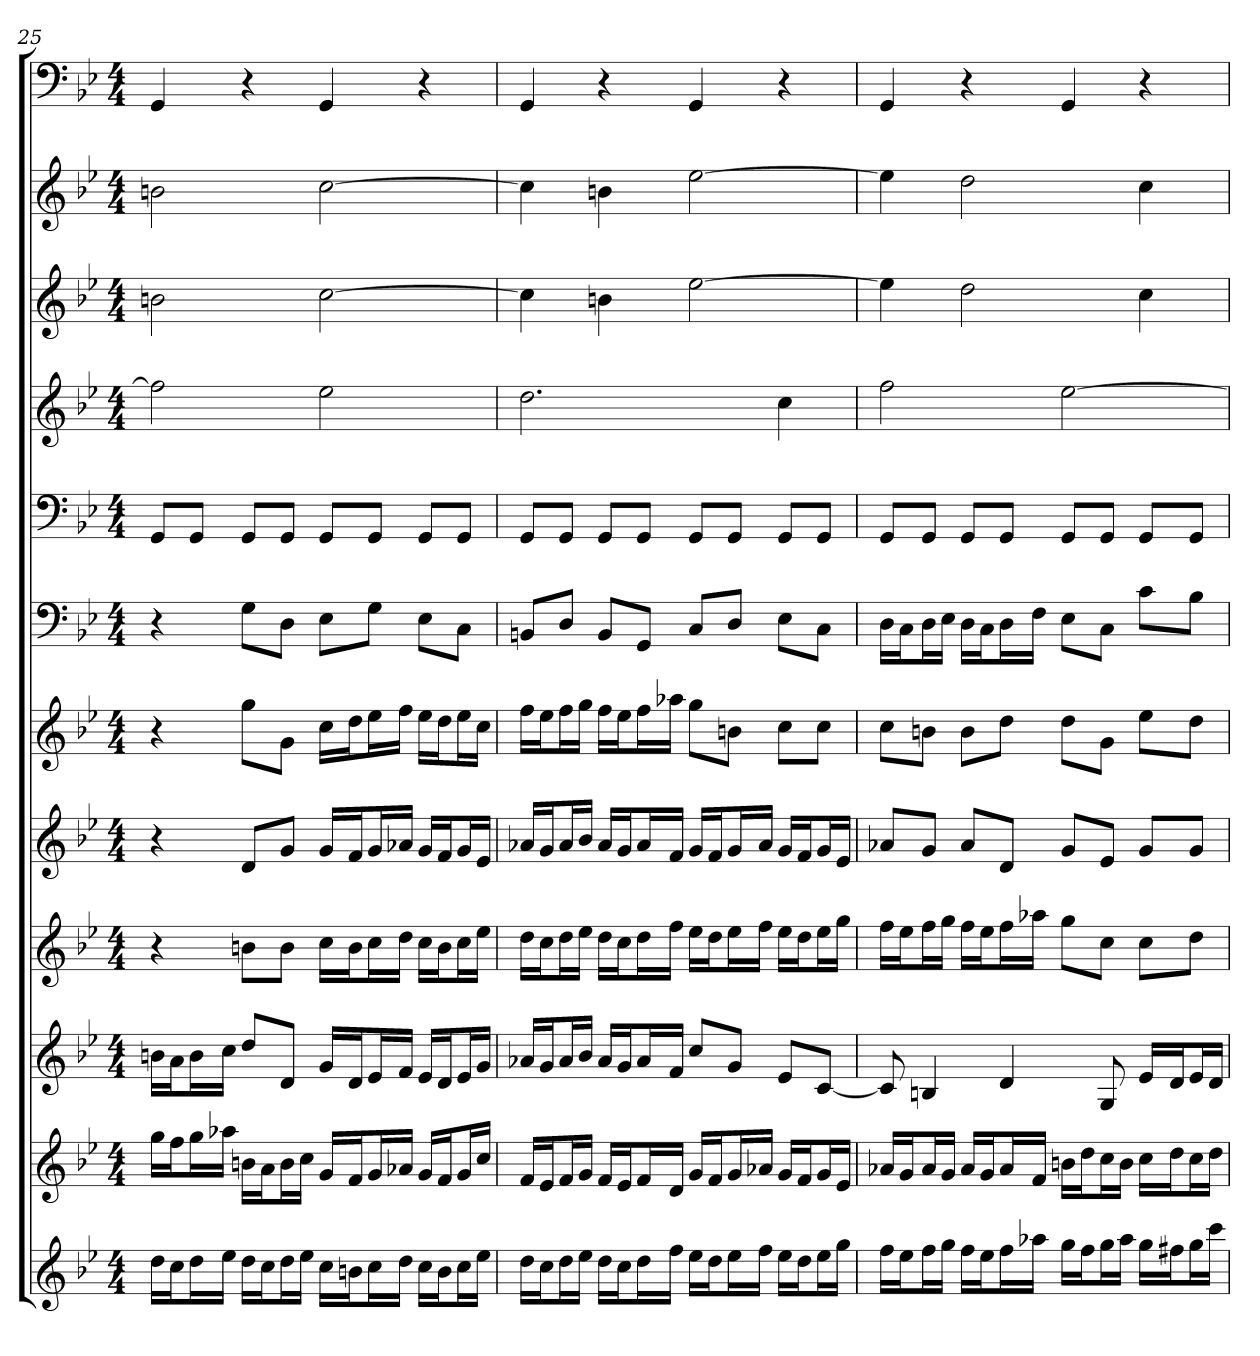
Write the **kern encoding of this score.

**kern	**kern	**kern	**kern	**kern	**kern	**kern	**kern	**kern	**kern	**kern	**kern
*part12	*part11	*part10	*part9	*part8	*part7	*part6	*part5	*part4	*part3	*part2	*part1
*staff12	*staff11	*staff10	*staff9	*staff8	*staff7	*staff6	*staff5	*staff4	*staff3	*staff2	*staff1
*clefG2	*clefG2	*clefG2	*clefG2	*clefG2	*clefG2	*clefF4	*clefF4	*clefG2	*clefG2	*clefG2	*clefF4
*k[b-e-]	*k[b-e-]	*k[b-e-]	*k[b-e-]	*k[b-e-]	*k[b-e-]	*k[b-e-]	*k[b-e-]	*k[b-e-]	*k[b-e-]	*k[b-e-]	*k[b-e-]
*g:	*g:	*g:	*g:	*g:	*g:	*g:	*g:	*g:	*g:	*g:	*g:
*M4/4	*M4/4	*M4/4	*M4/4	*M4/4	*M4/4	*M4/4	*M4/4	*M4/4	*M4/4	*M4/4	*M4/4
=25	=25	=25	=25	=25	=25	=25	=25	=25	=25	=25	=25
16dd\LL	16gg\LL	16bn\LL	4r	4r	4r	4r	8GG/L	2ff]	2bn	2bn	4GG
16cc\J	16ff\J	16a\J	.	.	.	.	.	.	.	.	.
16dd\L	16gg\L	16b\L	.	.	.	.	8GG/J	.	.	.	.
16ee-\JJ	16aa-X\JJ	16cc\JJ	.	.	.	.	.	.	.	.	.
16dd\LL	16bn\LL	8dd/L	8bn\L	8d/L	8gg\L	8G\L	8GG/L	.	.	.	4r
16cc\J	16a\J	.	.	.	.	.	.	.	.	.	.
16dd\L	16b\L	8d/J	8b\J	8g/J	8g\J	8D\J	8GG/J	.	.	.	.
16ee-\JJ	16cc\JJ	.	.	.	.	.	.	.	.	.	.
16cc\LL	16g/LL	16g/LL	16cc\LL	16g/LL	16cc\LL	8E-\L	8GG/L	2ee-	[2cc	[2cc	4GG
16bn\J	16f/J	16d/J	16b\J	16f/J	16dd\J	.	.	.	.	.	.
16cc\L	16g/L	16e-/L	16cc\L	16g/L	16ee-\L	8G\J	8GG/J	.	.	.	.
16dd\JJ	16a-X/JJ	16f/JJ	16dd\JJ	16a-X/JJ	16ff\JJ	.	.	.	.	.	.
16cc\LL	16g/LL	16e-/LL	16cc\LL	16g/LL	16ee-\LL	8E-\L	8GG/L	.	.	.	4r
16b\J	16f/J	16d/J	16b\J	16f/J	16dd\J	.	.	.	.	.	.
16cc\L	16g/L	16e-/L	16cc\L	16g/L	16ee-\L	8C\J	8GG/J	.	.	.	.
16ee-\JJ	16cc/JJ	16g/JJ	16ee-\JJ	16e-/JJ	16cc\JJ	.	.	.	.	.	.
=26	=26	=26	=26	=26	=26	=26	=26	=26	=26	=26	=26
16dd\LL	16f/LL	16a-X/LL	16dd\LL	16a-X/LL	16ff\LL	8BBn/L	8GG/L	2.dd	4cc]	4cc]	4GG
16cc\J	16e-/J	16g/J	16cc\J	16g/J	16ee-\J	.	.	.	.	.	.
16dd\L	16f/L	16a-/L	16dd\L	16a-/L	16ff\L	8D/J	8GG/J	.	.	.	.
16ee-\JJ	16g/JJ	16b-/JJ	16ee-\JJ	16b-/JJ	16gg\JJ	.	.	.	.	.	.
16dd\LL	16f/LL	16a-/LL	16dd\LL	16a-/LL	16ff\LL	8BB/L	8GG/L	.	4bn	4bn	4r
16cc\J	16e-/J	16g/J	16cc\J	16g/J	16ee-\J	.	.	.	.	.	.
16dd\L	16f/L	16a-/L	16dd\L	16a-/L	16ff\L	8GG/J	8GG/J	.	.	.	.
16ff\JJ	16d/JJ	16f/JJ	16ff\JJ	16f/JJ	16aa-X\JJ	.	.	.	.	.	.
16ee-\LL	16g/LL	8cc/L	16ee-\LL	16g/LL	8gg\L	8C/L	8GG/L	.	[2ee-	[2ee-	4GG
16dd\J	16f/J	.	16dd\J	16f/J	.	.	.	.	.	.	.
16ee-\L	16g/L	8g/J	16ee-\L	16g/L	8bn\J	8D/J	8GG/J	.	.	.	.
16ff\JJ	16a-X/JJ	.	16ff\JJ	16a-/JJ	.	.	.	.	.	.	.
16ee-\LL	16g/LL	8e-/L	16ee-\LL	16g/LL	8cc\L	8E-\L	8GG/L	4cc	.	.	4r
16dd\J	16f/J	.	16dd\J	16f/J	.	.	.	.	.	.	.
16ee-\L	16g/L	[8c/J	16ee-\L	16g/L	8cc\J	8C\J	8GG/J	.	.	.	.
16gg\JJ	16e-/JJ	.	16gg\JJ	16e-/JJ	.	.	.	.	.	.	.
=27	=27	=27	=27	=27	=27	=27	=27	=27	=27	=27	=27
16ff\LL	16a-X/LL	8c]	16ff\LL	8a-X/L	8cc\L	16D\LL	8GG/L	2ff	4ee-]	4ee-]	4GG
16ee-\J	16g/J	.	16ee-\J	.	.	16C\J	.	.	.	.	.
16ff\L	16a-/L	4Bn	16ff\L	8g/J	8bn\J	16D\L	8GG/J	.	.	.	.
16gg\JJ	16g/JJ	.	16gg\JJ	.	.	16E-\JJ	.	.	.	.	.
16ff\LL	16a-/LL	.	16ff\LL	8a-/L	8b\L	16D\LL	8GG/L	.	2dd	2dd	4r
16ee-\J	16g/J	.	16ee-\J	.	.	16C\J	.	.	.	.	.
16ff\L	16a-/L	4d	16ff\L	8d/J	8dd\J	16D\L	8GG/J	.	.	.	.
16aa-X\JJ	16f/JJ	.	16aa-X\JJ	.	.	16F\JJ	.	.	.	.	.
16gg\LL	16bn\LL	.	8gg\L	8g/L	8dd\L	8E-\L	8GG/L	[2ee-	.	.	4GG
16ff\J	16dd\J	.	.	.	.	.	.	.	.	.	.
16gg\L	16cc\L	8G	8cc\J	8e-/J	8g\J	8C\J	8GG/J	.	.	.	.
16aa-\JJ	16b\JJ	.	.	.	.	.	.	.	.	.	.
16gg\LL	16cc\LL	16e-/LL	8cc\L	8g/L	8ee-\L	8c\L	8GG/L	.	4cc	4cc	4r
16ff#X\J	16dd\J	16d/J	.	.	.	.	.	.	.	.	.
16gg\L	16cc\L	16e-/L	8dd\J	8g/J	8dd\J	8B-\J	8GG/J	.	.	.	.
16ccc\JJ	16dd\JJ	16d/JJ	.	.	.	.	.	.	.	.	.
=	=	=	=	=	=	=	=	=	=	=	=
*-	*-	*-	*-	*-	*-	*-	*-	*-	*-	*-	*-
